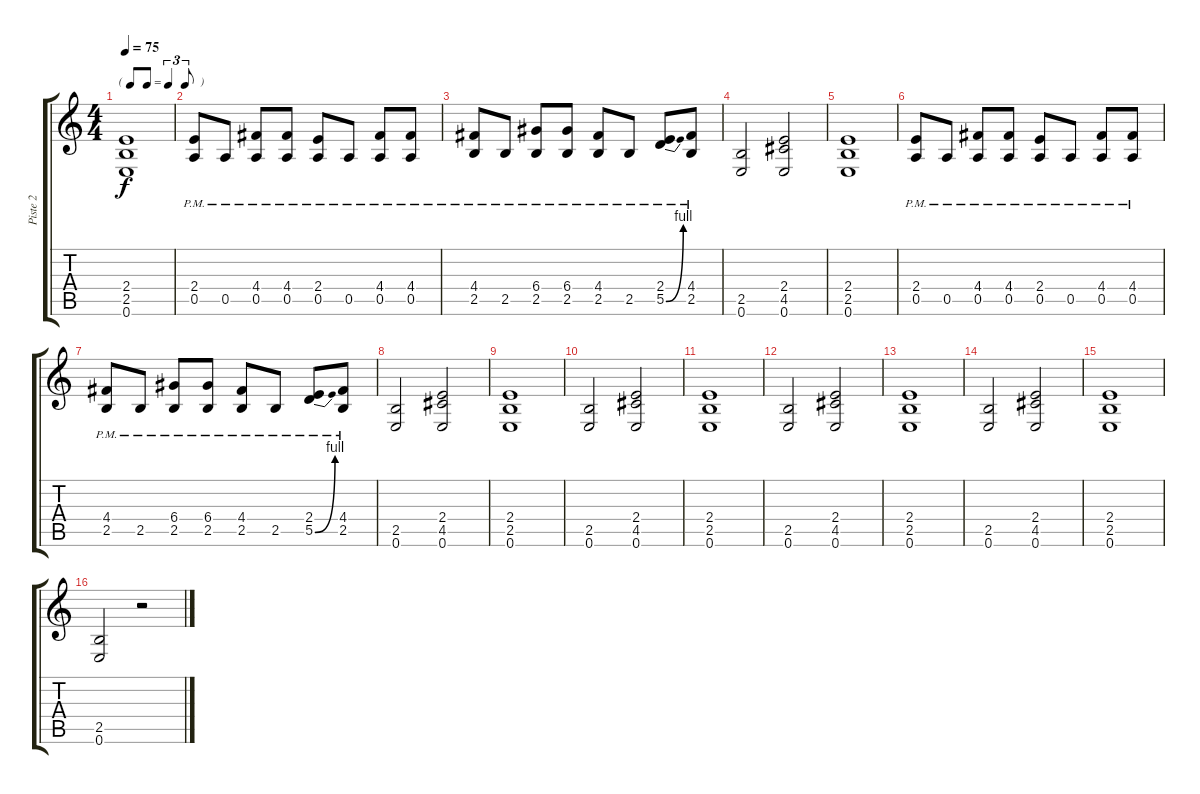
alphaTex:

\track ("Piste 2" "Piste 2") {instrument overdrivenguitar}
\staff {score tabs}
\tuning (E4 B3 G3 D3 A2 E2) {hide}
\ts (4 4)
\tf triplet8th
\tempo 75
\clef g2
\ks c
(2.4 2.5 0.6).1{dy f} |
(2.4{pm} 0.5{pm}).8 0.5{pm}.8 (4.4{pm} 0.5{pm}).8 (4.4{pm} 0.5{pm}).8 (2.4{pm} 0.5{pm}).8 0.5{pm}.8 (4.4{pm} 0.5{pm}).8 (4.4{pm} 0.5{pm}).8 |
(4.4{pm} 2.5{pm}).8 2.5{pm}.8 (6.4{pm} 2.5{pm}).8 (6.4{pm} 2.5{pm}).8 (4.4{pm} 2.5{pm}).8 2.5{pm}.8 (2.4{pm} 5.5{be (bend 0 0 60 4) pm}).8 (4.4{pm} 2.5{pm}).8 |
(2.5 0.6).2 (2.4 4.5 0.6).2 |
(2.4 2.5 0.6).1 |
(2.4{pm} 0.5{pm}).8 0.5{pm}.8 (4.4{pm} 0.5{pm}).8 (4.4{pm} 0.5{pm}).8 (2.4{pm} 0.5{pm}).8 0.5{pm}.8 (4.4{pm} 0.5{pm}).8 (4.4{pm} 0.5{pm}).8 |
(4.4{pm} 2.5{pm}).8 2.5{pm}.8 (6.4{pm} 2.5{pm}).8 (6.4{pm} 2.5{pm}).8 (4.4{pm} 2.5{pm}).8 2.5{pm}.8 (2.4{pm} 5.5{be (bend 0 0 60 4) pm}).8 (4.4{pm} 2.5{pm}).8 |
(2.5 0.6).2 (2.4 4.5 0.6).2 |
(2.4 2.5 0.6).1 |
(2.5 0.6).2 (2.4 4.5 0.6).2 |
(2.4 2.5 0.6).1 |
(2.5 0.6).2 (2.4 4.5 0.6).2 |
(2.4 2.5 0.6).1 |
(2.5 0.6).2 (2.4 4.5 0.6).2 |
(2.4 2.5 0.6).1 |
(2.5 0.6).2 r.2
